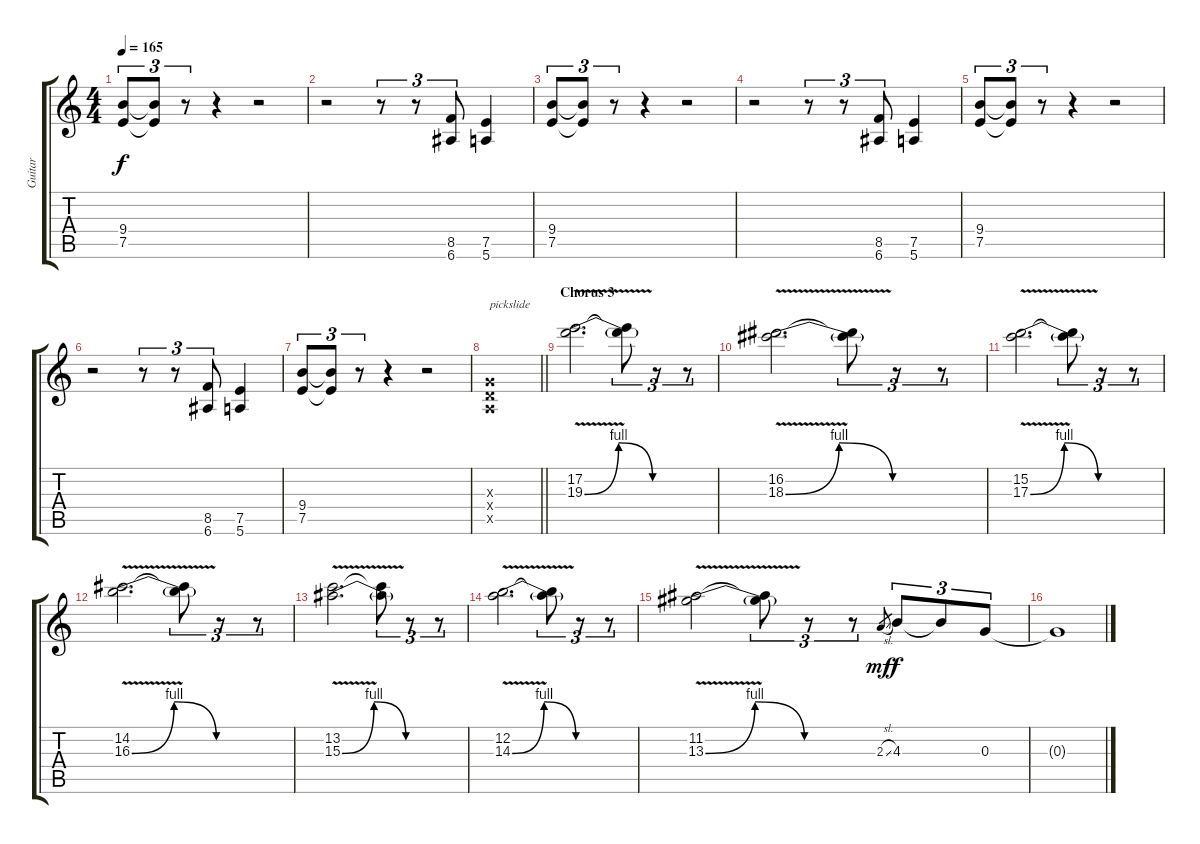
\track ("Guitar" "Guitar") {instrument distortionguitar}
\staff {score tabs}
\tuning (E4 B3 G3 D3 A2 E2) {hide}
\ts (4 4)
\tempo 165
\clef g2
\ks c
(9.4 7.5).8{tu (3 2) dy f} (9.4{t} 7.5{t}).8{tu (3 2)} r.8{tu (3 2)} r.4 r.2 |
r.2 r.8{tu (3 2)} r.8{tu (3 2)} (8.5 6.6).8{tu (3 2)} (7.5 5.6).4 |
(9.4 7.5).8{tu (3 2)} (9.4{t} 7.5{t}).8{tu (3 2)} r.8{tu (3 2)} r.4 r.2 |
r.2 r.8{tu (3 2)} r.8{tu (3 2)} (8.5 6.6).8{tu (3 2)} (7.5 5.6).4 |
(9.4 7.5).8{tu (3 2)} (9.4{t} 7.5{t}).8{tu (3 2)} r.8{tu (3 2)} r.4 r.2 |
r.2 r.8{tu (3 2)} r.8{tu (3 2)} (8.5 6.6).8{tu (3 2)} (7.5 5.6).4 |
(9.4 7.5).8{tu (3 2)} (9.4{t} 7.5{t}).8{tu (3 2)} r.8{tu (3 2)} r.4 r.2 |
\barLineRight lightlight
(0.3{x} 0.4{x} 0.5{x}).1{txt "pickslide"} |
\section ("" "Chorus 3")
(17.2 19.3{be (bendrelease 0 0 5 4 58 4 60 0) v}).2{d} (17.2{t} 19.3{t}).8{tu (3 2)} r.8{tu (3 2)} r.8{tu (3 2)} |
(16.2 18.3{be (bendrelease 0 0 5 4 58 4 60 0) v}).2{d} (16.2{t} 18.3{t}).8{tu (3 2)} r.8{tu (3 2)} r.8{tu (3 2)} |
(15.2 17.3{be (bendrelease 0 0 5 4 58 4 60 0) v}).2{d} (15.2{t} 17.3{t}).8{tu (3 2)} r.8{tu (3 2)} r.8{tu (3 2)} |
(14.2 16.3{be (bendrelease 0 0 5 4 58 4 60 0) v}).2{d} (14.2{t} 16.3{t}).8{tu (3 2)} r.8{tu (3 2)} r.8{tu (3 2)} |
(13.2 15.3{be (bendrelease 0 0 5 4 58 4 60 0) v}).2{d} (13.2{t} 15.3{t}).8{tu (3 2)} r.8{tu (3 2)} r.8{tu (3 2)} |
(12.2 14.3{be (bendrelease 0 0 5 4 58 4 60 0) v}).2{d} (12.2{t} 14.3{t}).8{tu (3 2)} r.8{tu (3 2)} r.8{tu (3 2)} |
(11.2 13.3{be (bendrelease 0 0 5 4 58 4 60 0) v}).2 (11.2{t} 13.3{t}).8{tu (3 2)} r.8{tu (3 2)} r.8{tu (3 2)} 2.3{sl}.8{gr dy mf} 4.3.8{tu (3 2) dy f} 4.3{t}.8{tu (3 2)} 0.3.8{tu (3 2)} |
0.3{t}.1
